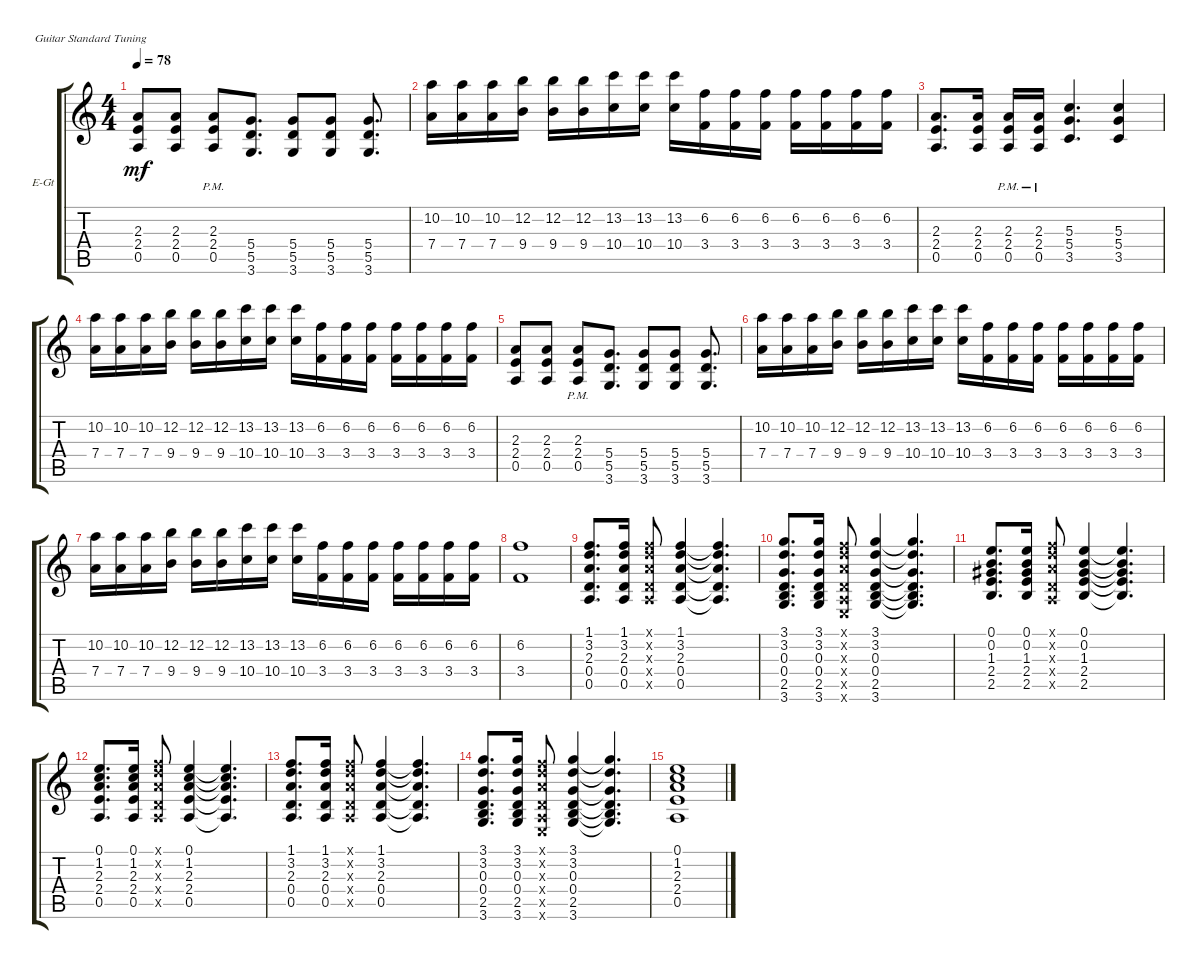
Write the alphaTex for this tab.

\bracketExtendMode groupsimilarinstruments
\firstSystemTrackNameOrientation horizontal
\otherSystemsTrackNameOrientation horizontal
\track ("Electric Guitar 2" "E-Gt") {instrument distortionguitar}
\staff {score tabs}
\tuning (E4 B3 G3 D3 A2 E2)
\ts (4 4)
\tempo 78
\clef g2
\ks c
(2.4 2.3 0.5).8{dy mf} (2.4 2.3 0.5).8 (2.4{pm} 2.3{pm} 0.5{pm}).8 (5.4 5.5 3.6).8{d} (5.4 5.5 3.6).8 (5.4 5.5 3.6).8 (5.4 5.5 3.6).8{d} |
(7.4 10.2).16 (7.4 10.2).16 (7.4 10.2).16 (9.4 12.2).16 (9.4 12.2).16 (9.4 12.2).16 (10.4 13.2).16 (10.4 13.2).16 (10.4 13.2).16 (3.4 6.2).16 (3.4 6.2).16 (3.4 6.2).16 (3.4 6.2).16 (3.4 6.2).16 (3.4 6.2).16 (3.4 6.2).16 |
(2.4 2.3 0.5).8{d} (2.4 2.3 0.5).16 (2.4{pm} 2.3{pm} 0.5{pm}).16 (2.4{pm} 2.3{pm} 0.5{pm}).16 (5.4 5.3 3.5).4{d} (5.4 5.3 3.5).4 |
(7.4 10.2).16 (7.4 10.2).16 (7.4 10.2).16 (9.4 12.2).16 (9.4 12.2).16 (9.4 12.2).16 (10.4 13.2).16 (10.4 13.2).16 (10.4 13.2).16 (3.4 6.2).16 (3.4 6.2).16 (3.4 6.2).16 (3.4 6.2).16 (3.4 6.2).16 (3.4 6.2).16 (3.4 6.2).16 |
(2.4 2.3 0.5).8 (2.4 2.3 0.5).8 (2.4{pm} 2.3{pm} 0.5{pm}).8 (5.4 5.5 3.6).8{d} (5.4 5.5 3.6).8 (5.4 5.5 3.6).8 (5.4 5.5 3.6).8{d} |
(7.4 10.2).16 (7.4 10.2).16 (7.4 10.2).16 (9.4 12.2).16 (9.4 12.2).16 (9.4 12.2).16 (10.4 13.2).16 (10.4 13.2).16 (10.4 13.2).16 (3.4 6.2).16 (3.4 6.2).16 (3.4 6.2).16 (3.4 6.2).16 (3.4 6.2).16 (3.4 6.2).16 (3.4 6.2).16 |
(7.4 10.2).16 (7.4 10.2).16 (7.4 10.2).16 (9.4 12.2).16 (9.4 12.2).16 (9.4 12.2).16 (10.4 13.2).16 (10.4 13.2).16 (10.4 13.2).16 (3.4 6.2).16 (3.4 6.2).16 (3.4 6.2).16 (3.4 6.2).16 (3.4 6.2).16 (3.4 6.2).16 (3.4 6.2).16 |
(3.4 6.2).1 |
(1.1 3.2 2.3 0.4 0.5).8{d} (1.1 3.2 2.3 0.4 0.5).16 (1.1{x} 3.2{x} 2.3{x} 0.4{x} 0.5{x}).8 (1.1 3.2 2.3 0.4 0.5).4 (1.1{t} 3.2{t} 2.3{t} 0.4{t} 0.5{t}).4{d} |
(3.1 3.2 0.3 0.4 2.5 3.6).8{d} (3.1 3.2 0.3 0.4 2.5 3.6).16 (1.1{x} 3.2{x} 2.3{x} 0.4{x} 0.5{x} 0.6{x}).8 (3.1 3.2 0.3 3.6 2.5 0.4).4 (3.1{t} 3.2{t} 0.3{t} 2.5{t} 3.6{t} 0.4{t}).4{d} |
(0.1 0.2 1.3 2.4 2.5).8{d} (0.1 0.2 1.3 2.4 2.5).16 (1.1{x} 3.2{x} 2.3{x} 0.4{x} 0.5{x}).8 (0.1 0.2 1.3 2.5 2.4).4 (0.1{t} 0.2{t} 1.3{t} 2.5{t} 2.4{t}).4{d} |
(0.1 1.2 2.3 2.4 0.5).8{d} (0.1 1.2 2.3 2.4 0.5).16 (1.1{x} 3.2{x} 2.3{x} 0.4{x} 0.5{x}).8 (0.1 1.2 2.3 0.5 2.4).4 (0.1{t} 1.2{t} 2.3{t} 0.5{t} 2.4{t}).4{d} |
(1.1 3.2 2.3 0.4 0.5).8{d} (1.1 3.2 2.3 0.4 0.5).16 (1.1{x} 3.2{x} 2.3{x} 0.4{x} 0.5{x}).8 (1.1 3.2 2.3 0.4 0.5).4 (1.1{t} 3.2{t} 2.3{t} 0.4{t} 0.5{t}).4{d} |
(3.1 3.2 0.3 0.4 2.5 3.6).8{d} (3.1 3.2 0.3 0.4 2.5 3.6).16 (1.1{x} 3.2{x} 2.3{x} 0.4{x} 0.5{x} 0.6{x}).8 (3.1 3.2 0.3 3.6 2.5 0.4).4 (3.1{t} 3.2{t} 0.3{t} 2.5{t} 3.6{t} 0.4{t}).4{d} |
(0.1 1.2 2.3 2.4 0.5).1
